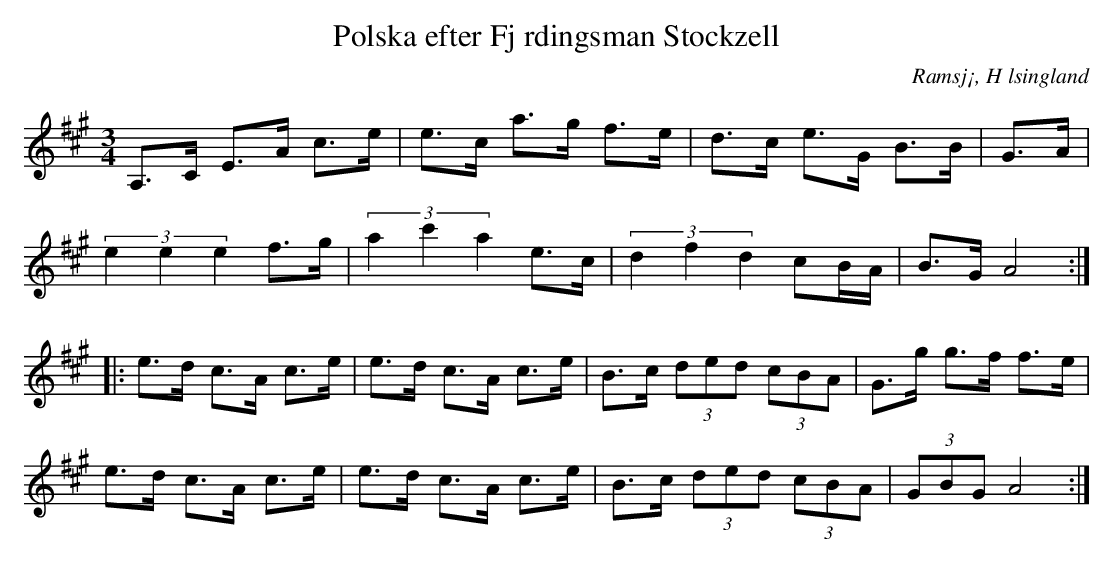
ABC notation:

X:1
T:Polska efter Fj rdingsman Stockzell
O: Ramsj¡, H lsingland
M:3/4
L:1/8
K:A
A,>C E>A c>e|e>c a>g f>e| d>c e>G B>B |G>A |
(3e2 e2 e2 f>g | (3a2 c'2 a2 e>c | (3d2 f2 d2 cB/A/ | B>G A4 :|
|: e>d c>A c>e | e>d c>A c>e | B>c (3ded (3cBA | G>g g>f f>e |
e>d c>A c>e | e>d c>A c>e | B>c (3ded (3cBA | (3GBG A4 :|]
